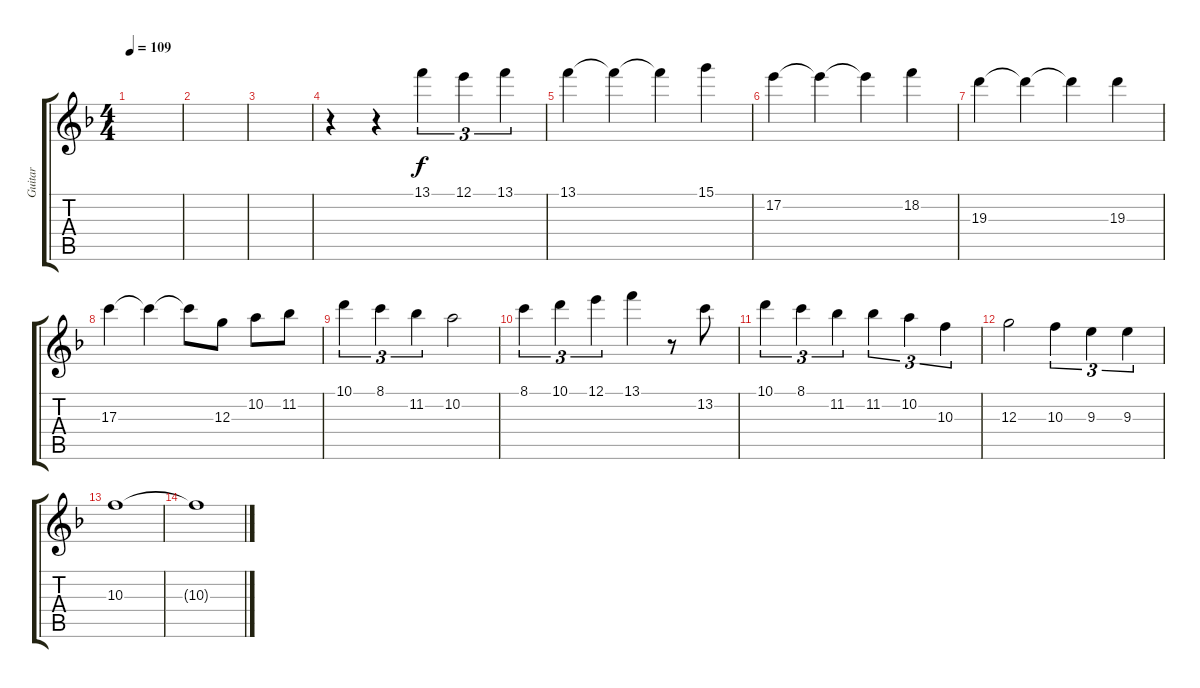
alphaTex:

\track ("Guitar" "Guitar") {instrument acousticguitarsteel}
\staff {score tabs}
\tuning (E4 B3 G3 D3 A2 E2) {hide}
\ts (4 4)
\tempo 109
\clef g2
\ks f
|
|
|
r.4 r.4 13.1.4{tu (3 2)} 12.1.4{tu (3 2)} 13.1.4{tu (3 2)} |
13.1.4 13.1{t}.4 13.1{t}.4 15.1.4 |
17.2.4 17.2{t}.4 17.2{t}.4 18.2.4 |
19.3.4 19.3{t}.4 19.3{t}.4 19.3.4 |
17.3.4 17.3{t}.4 17.3{t}.8 12.3.8 10.2.8 11.2.8 |
10.1.4{tu (3 2)} 8.1.4{tu (3 2)} 11.2.4{tu (3 2)} 10.2.2 |
8.1.4{tu (3 2)} 10.1.4{tu (3 2)} 12.1.4{tu (3 2)} 13.1.4 r.8 13.2.8 |
10.1.4{tu (3 2)} 8.1.4{tu (3 2)} 11.2.4{tu (3 2)} 11.2.4{tu (3 2)} 10.2.4{tu (3 2)} 10.3.4{tu (3 2)} |
12.3.2 10.3.4{tu (3 2)} 9.3.4{tu (3 2)} 9.3.4{tu (3 2)} |
10.3.1 |
10.3{t}.1
